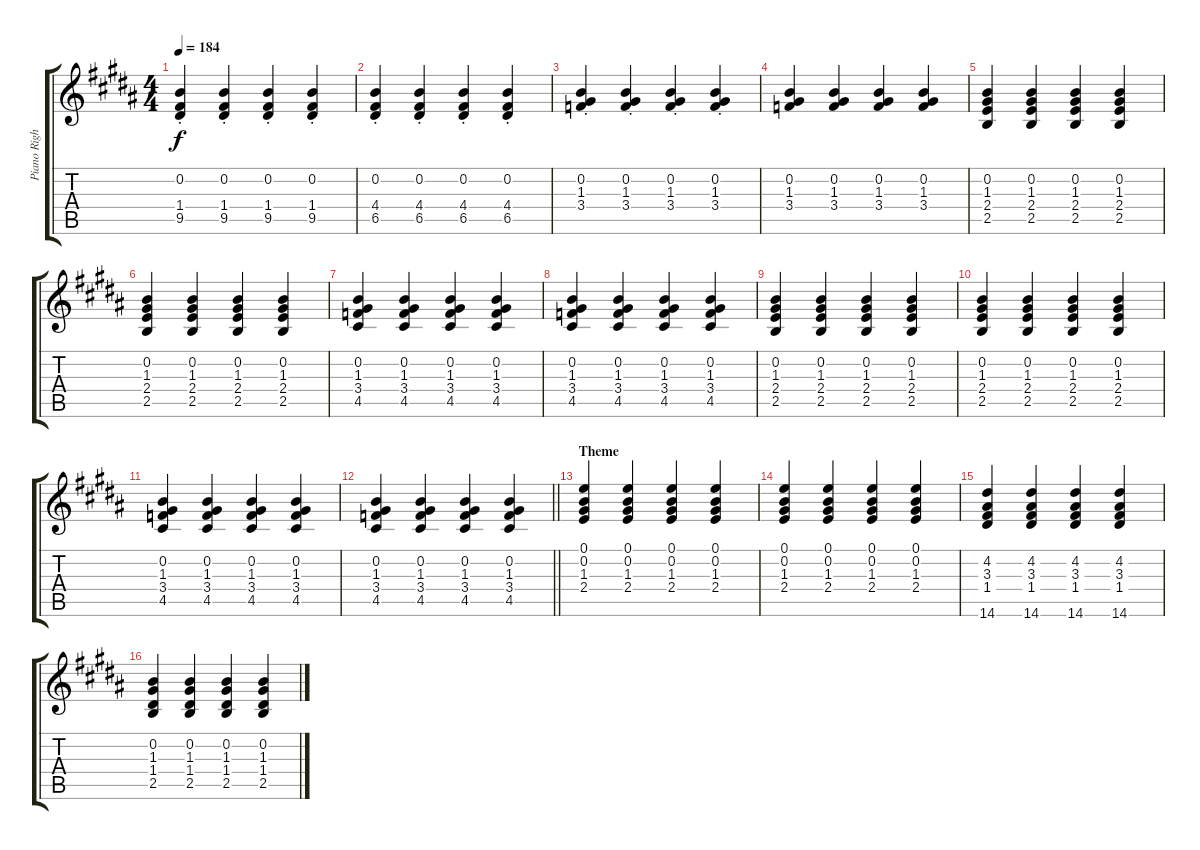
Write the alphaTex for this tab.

\track ("Piano Right Hand" "Piano Righ") {instrument brightacousticpiano}
\staff {score tabs}
\tuning (E5 B4 G4 D4 A3 E3) {hide}
\ts (4 4)
\tempo 184
\clef g2
\ks b
(0.2{st} 1.4{st} 9.5{st}).4{dy f} (0.2{st} 1.4{st} 9.5{st}).4 (0.2{st} 1.4{st} 9.5{st}).4 (0.2{st} 1.4{st} 9.5{st}).4 |
(0.2{st} 4.4{st} 6.5{st}).4 (0.2{st} 4.4{st} 6.5{st}).4 (0.2{st} 4.4{st} 6.5{st}).4 (0.2{st} 4.4{st} 6.5{st}).4 |
(0.2{st} 1.3{st} 3.4{st}).4 (0.2{st} 1.3{st} 3.4{st}).4 (0.2{st} 1.3{st} 3.4{st}).4 (0.2{st} 1.3{st} 3.4{st}).4 |
(0.2 1.3 3.4).4 (0.2 1.3 3.4).4 (0.2 1.3 3.4).4 (0.2 1.3 3.4).4 |
(0.2 1.3 2.4 2.5).4 (0.2 1.3 2.4 2.5).4 (0.2 1.3 2.4 2.5).4 (0.2 1.3 2.4 2.5).4 |
(0.2 1.3 2.4 2.5).4 (0.2 1.3 2.4 2.5).4 (0.2 1.3 2.4 2.5).4 (0.2 1.3 2.4 2.5).4 |
(0.2 1.3 3.4 4.5).4 (0.2 1.3 3.4 4.5).4 (0.2 1.3 3.4 4.5).4 (0.2 1.3 3.4 4.5).4 |
(0.2 1.3 3.4 4.5).4 (0.2 1.3 3.4 4.5).4 (0.2 1.3 3.4 4.5).4 (0.2 1.3 3.4 4.5).4 |
(0.2 1.3 2.4 2.5).4 (0.2 1.3 2.4 2.5).4 (0.2 1.3 2.4 2.5).4 (0.2 1.3 2.4 2.5).4 |
(0.2 1.3 2.4 2.5).4 (0.2 1.3 2.4 2.5).4 (0.2 1.3 2.4 2.5).4 (0.2 1.3 2.4 2.5).4 |
(0.2 1.3 3.4 4.5).4 (0.2 1.3 3.4 4.5).4 (0.2 1.3 3.4 4.5).4 (0.2 1.3 3.4 4.5).4 |
\barLineRight lightlight
(0.2 1.3 3.4 4.5).4 (0.2 1.3 3.4 4.5).4 (0.2 1.3 3.4 4.5).4 (0.2 1.3 3.4 4.5).4 |
\section ("" "Theme")
(0.1 0.2 1.3 2.4).4 (0.1 0.2 1.3 2.4).4 (0.1 0.2 1.3 2.4).4 (0.1 0.2 1.3 2.4).4 |
(0.1 0.2 1.3 2.4).4 (0.1 0.2 1.3 2.4).4 (0.1 0.2 1.3 2.4).4 (0.1 0.2 1.3 2.4).4 |
(4.2 3.3 1.4 14.6).4 (4.2 3.3 1.4 14.6).4 (4.2 3.3 1.4 14.6).4 (4.2 3.3 1.4 14.6).4 |
(0.2 1.3 1.4 2.5).4 (0.2 1.3 1.4 2.5).4 (0.2 1.3 1.4 2.5).4 (0.2 1.3 1.4 2.5).4
